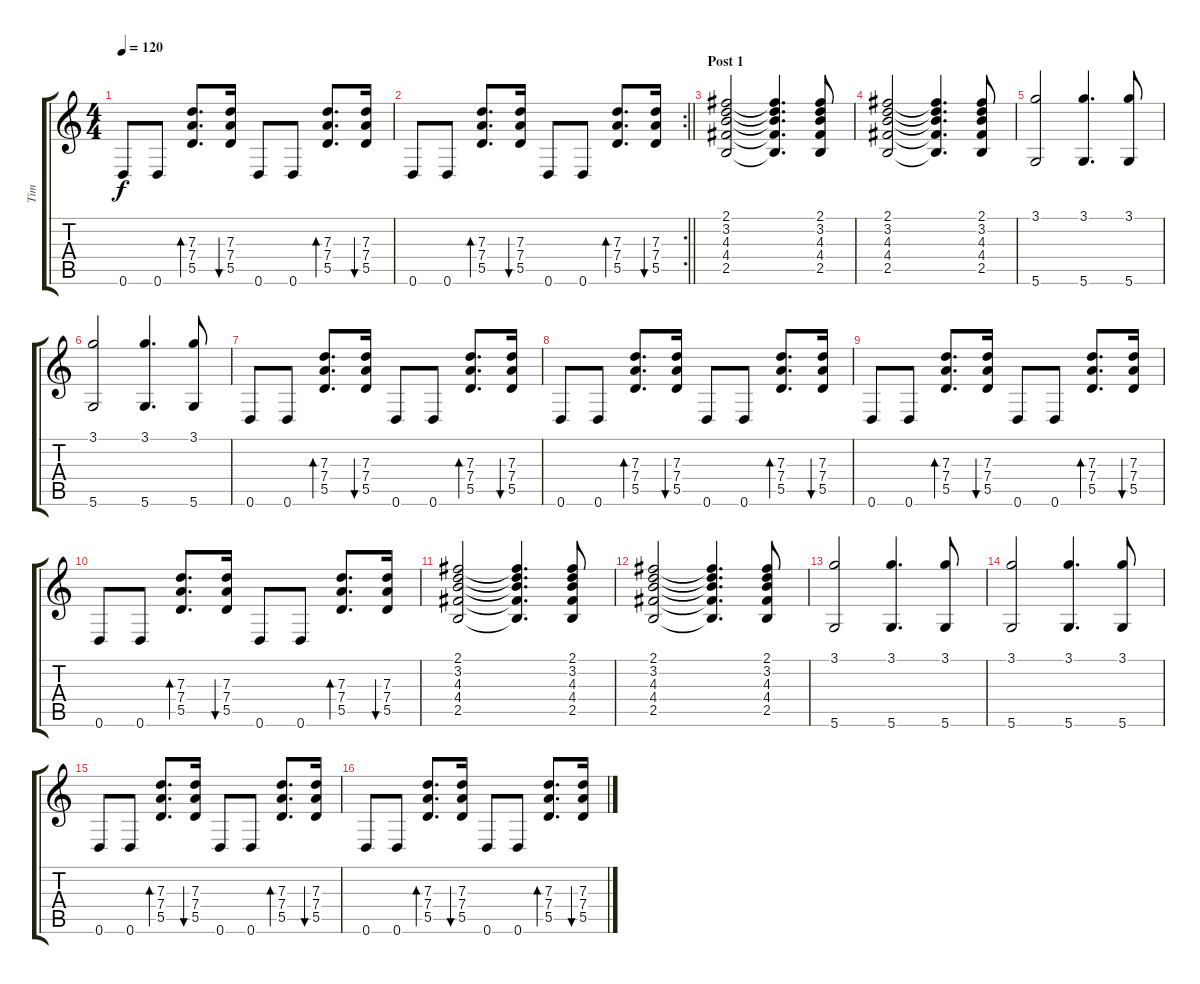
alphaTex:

\track ("Tim" "Tim") {instrument distortionguitar}
\staff {score tabs}
\tuning (E4 B3 G3 D3 A2 D2) {hide}
\ts (4 4)
\tempo 120
\clef g2
\ks c
0.6.8{dy f} 0.6.8 (7.3 7.4 5.5).8{d bd 120} (7.3 7.4 5.5).16{bu 120} 0.6.8 0.6.8 (7.3 7.4 5.5).8{d bd 120} (7.3 7.4 5.5).16{bu 120} |
\rc 2
\barLineRight lightlight
0.6.8 0.6.8 (7.3 7.4 5.5).8{d bd 120} (7.3 7.4 5.5).16{bu 120} 0.6.8 0.6.8 (7.3 7.4 5.5).8{d bd 120} (7.3 7.4 5.5).16{bu 120} |
\section ("" "Post 1")
(2.1 3.2 4.3 4.4 2.5).2 (2.1{t} 3.2{t} 4.3{t} 4.4{t} 2.5{t}).4{d} (2.1 3.2 4.3 4.4 2.5).8 |
(2.1 3.2 4.3 4.4 2.5).2 (2.1{t} 3.2{t} 4.3{t} 4.4{t} 2.5{t}).4{d} (2.1 3.2 4.3 4.4 2.5).8 |
(3.1 5.6).2 (3.1 5.6).4{d} (3.1 5.6).8 |
(3.1 5.6).2 (3.1 5.6).4{d} (3.1 5.6).8 |
0.6.8 0.6.8 (7.3 7.4 5.5).8{d bd 120} (7.3 7.4 5.5).16{bu 120} 0.6.8 0.6.8 (7.3 7.4 5.5).8{d bd 120} (7.3 7.4 5.5).16{bu 120} |
0.6.8 0.6.8 (7.3 7.4 5.5).8{d bd 120} (7.3 7.4 5.5).16{bu 120} 0.6.8 0.6.8 (7.3 7.4 5.5).8{d bd 120} (7.3 7.4 5.5).16{bu 120} |
0.6.8 0.6.8 (7.3 7.4 5.5).8{d bd 120} (7.3 7.4 5.5).16{bu 120} 0.6.8 0.6.8 (7.3 7.4 5.5).8{d bd 120} (7.3 7.4 5.5).16{bu 120} |
0.6.8 0.6.8 (7.3 7.4 5.5).8{d bd 120} (7.3 7.4 5.5).16{bu 120} 0.6.8 0.6.8 (7.3 7.4 5.5).8{d bd 120} (7.3 7.4 5.5).16{bu 120} |
(2.1 3.2 4.3 4.4 2.5).2 (2.1{t} 3.2{t} 4.3{t} 4.4{t} 2.5{t}).4{d} (2.1 3.2 4.3 4.4 2.5).8 |
(2.1 3.2 4.3 4.4 2.5).2 (2.1{t} 3.2{t} 4.3{t} 4.4{t} 2.5{t}).4{d} (2.1 3.2 4.3 4.4 2.5).8 |
(3.1 5.6).2 (3.1 5.6).4{d} (3.1 5.6).8 |
(3.1 5.6).2 (3.1 5.6).4{d} (3.1 5.6).8 |
0.6.8 0.6.8 (7.3 7.4 5.5).8{d bd 120} (7.3 7.4 5.5).16{bu 120} 0.6.8 0.6.8 (7.3 7.4 5.5).8{d bd 120} (7.3 7.4 5.5).16{bu 120} |
0.6.8 0.6.8 (7.3 7.4 5.5).8{d bd 120} (7.3 7.4 5.5).16{bu 120} 0.6.8 0.6.8 (7.3 7.4 5.5).8{d bd 120} (7.3 7.4 5.5).16{bu 120}
